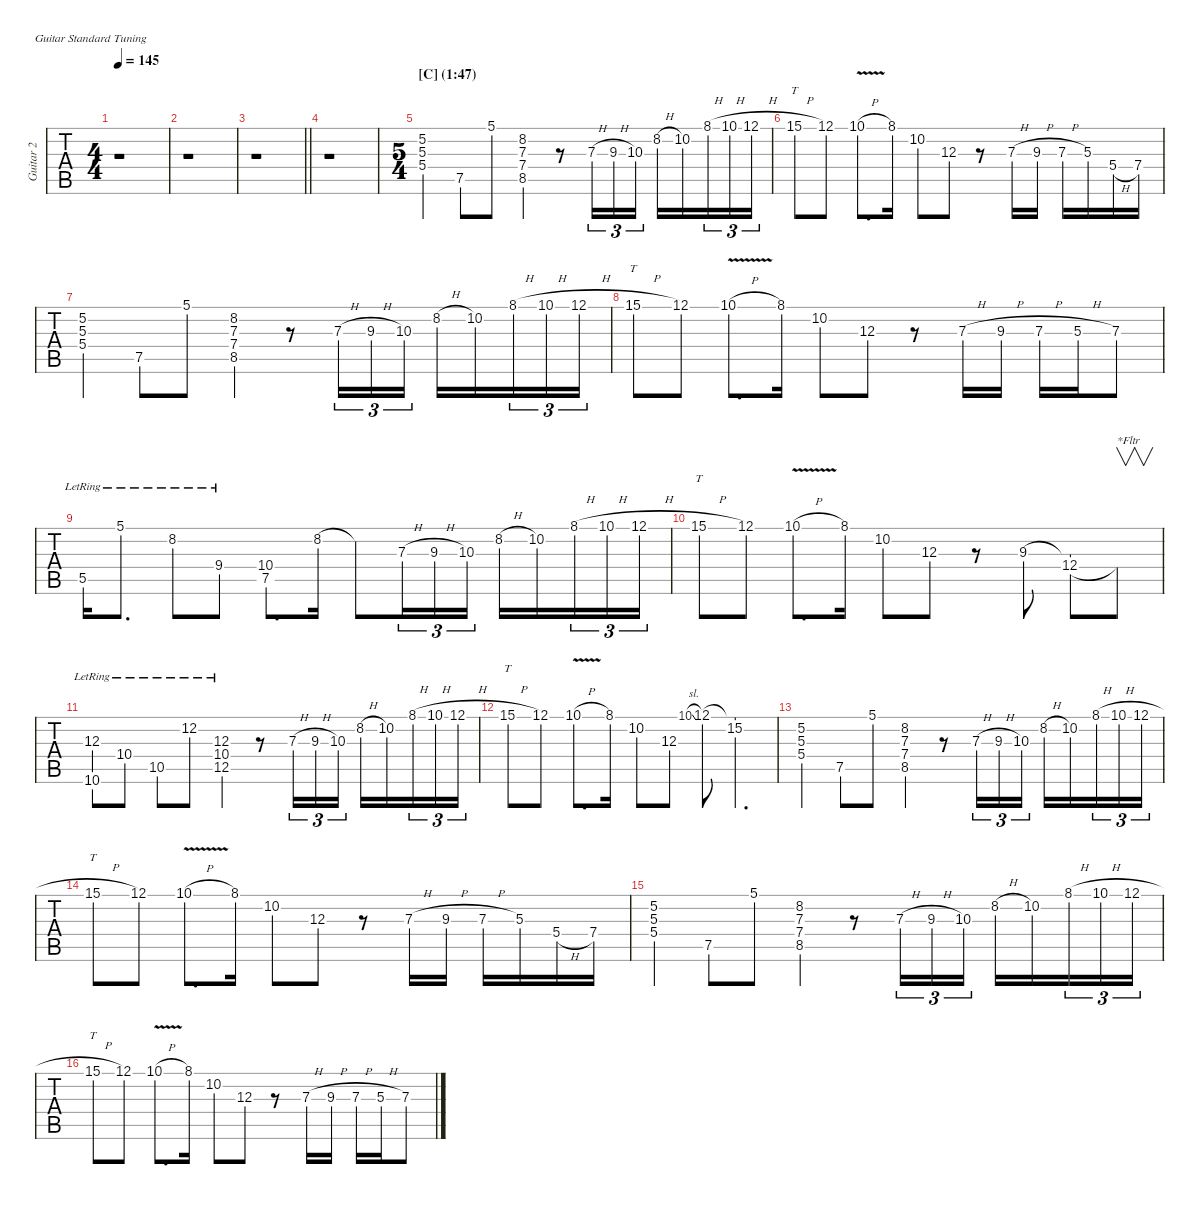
\defaultSystemsLayout 4
\hideDynamics
\bracketExtendMode nobrackets
\multiTrackTrackNamePolicy allsystems
\firstSystemTrackNameMode fullname
\otherSystemsTrackNameMode fullname
\track ("Guitar 2" "Guitar 2") {instrument overdrivenguitar}
\staff {tabs}
\tuning (E4 B3 G3 D3 A2 E2)
\ts (4 4)
\tempo 145
\clef g2
\ks c
r.1{dy mf} |
r.1 |
\barLineRight lightlight
r.1 |
r.1 |
\ts (5 4)
\beaming (8 2 2 2 2 2)
\section ("C" "(1:47)")
(5.3 5.2 5.4).4{instrument acousticguitarsteel} 7.5.8 5.1.8 (8.2 8.5 7.3 7.4).4 r.8 7.3{h}.16{tu (3 2)} 9.3{h}.16{tu (3 2)} 10.3.16{tu (3 2)} 8.2{h}.16 10.2.16{beam merge} 8.1{h}.16{tu (3 2)} 10.1{h}.16{tu (3 2)} 12.1{h}.16{tu (3 2)} |
15.1{h}.8{tt} 12.1.8 10.1{v h}.8{d} 8.1.16 10.2.8 12.3.8 r.8 7.3{h}.16 9.3{h}.16 7.3{h}.16 5.3.16 5.4{h}.16 7.4.16 |
(5.3 5.2 5.4).4 7.5.8 5.1.8 (8.2 8.5 7.3 7.4).4 r.8 7.3{h}.16{tu (3 2)} 9.3{h}.16{tu (3 2)} 10.3.16{tu (3 2)} 8.2{h}.16 10.2.16{beam merge} 8.1{h}.16{tu (3 2)} 10.1{h}.16{tu (3 2)} 12.1{h}.16{tu (3 2)} |
15.1{h}.8{tt} 12.1.8 10.1{v h}.8{d} 8.1.16 10.2.8 12.3.8 r.8 7.3{h}.16 9.3{h}.16 7.3{h}.16 5.3{h}.16 7.3.8 |
5.5{lr}.16 5.1{lr}.8{d} 8.2{lr}.8 9.4{lr}.8 (7.5 10.4).8{d} 8.2.16 8.2{t}.8{beam merge} 7.3{h}.16{tu (3 2)} 9.3{h}.16{tu (3 2)} 10.3.16{tu (3 2)} 8.2{h}.16 10.2.16{beam merge} 8.1{h}.16{tu (3 2)} 10.1{h}.16{tu (3 2)} 12.1{h}.16{tu (3 2)} |
15.1{h}.8{tt} 12.1.8 10.1{v h}.8{d} 8.1.16 10.2.8 12.3.8 r.8 9.3.8 (12.4 9.3{t}).8 12.4{t}.8{v txt "*Fltr"} |
(10.6{lr} 12.3{lr}).8 10.4{lr}.8 10.5{lr}.8 12.2{lr}.8 (12.3{lr} 12.5{lr} 10.4{lr}).4{beam merge} r.8 7.3{h}.16{tu (3 2)} 9.3{h}.16{tu (3 2)} 10.3.16{tu (3 2)} 8.2{h}.16 10.2.16{beam merge} 8.1{h}.16{tu (3 2)} 10.1{h}.16{tu (3 2)} 12.1{h}.16{tu (3 2)} |
15.1{h}.8{tt} 12.1.8 10.1{v h}.8{d} 8.1.16 10.2.8 12.3.8 10.1{sl}.8{gr onbeat} 12.1.8 (15.2 12.1{t}).4{d} |
(5.3 5.2 5.4).4 7.5.8 5.1.8 (8.2 8.5 7.3 7.4).4 r.8 7.3{h}.16{tu (3 2)} 9.3{h}.16{tu (3 2)} 10.3.16{tu (3 2)} 8.2{h}.16 10.2.16{beam merge} 8.1{h}.16{tu (3 2)} 10.1{h}.16{tu (3 2)} 12.1{h}.16{tu (3 2)} |
15.1{h}.8{tt} 12.1.8 10.1{v h}.8{d} 8.1.16 10.2.8 12.3.8 r.8 7.3{h}.16 9.3{h}.16 7.3{h}.16 5.3.16 5.4{h}.16 7.4.16 |
(5.3 5.2 5.4).4 7.5.8 5.1.8 (8.2 8.5 7.3 7.4).4 r.8 7.3{h}.16{tu (3 2)} 9.3{h}.16{tu (3 2)} 10.3.16{tu (3 2)} 8.2{h}.16 10.2.16{beam merge} 8.1{h}.16{tu (3 2)} 10.1{h}.16{tu (3 2)} 12.1{h}.16{tu (3 2)} |
15.1{h}.8{tt} 12.1.8 10.1{v h}.8{d} 8.1.16 10.2.8 12.3.8 r.8 7.3{h}.16 9.3{h}.16 7.3{h}.16 5.3{h}.16 7.3.8
